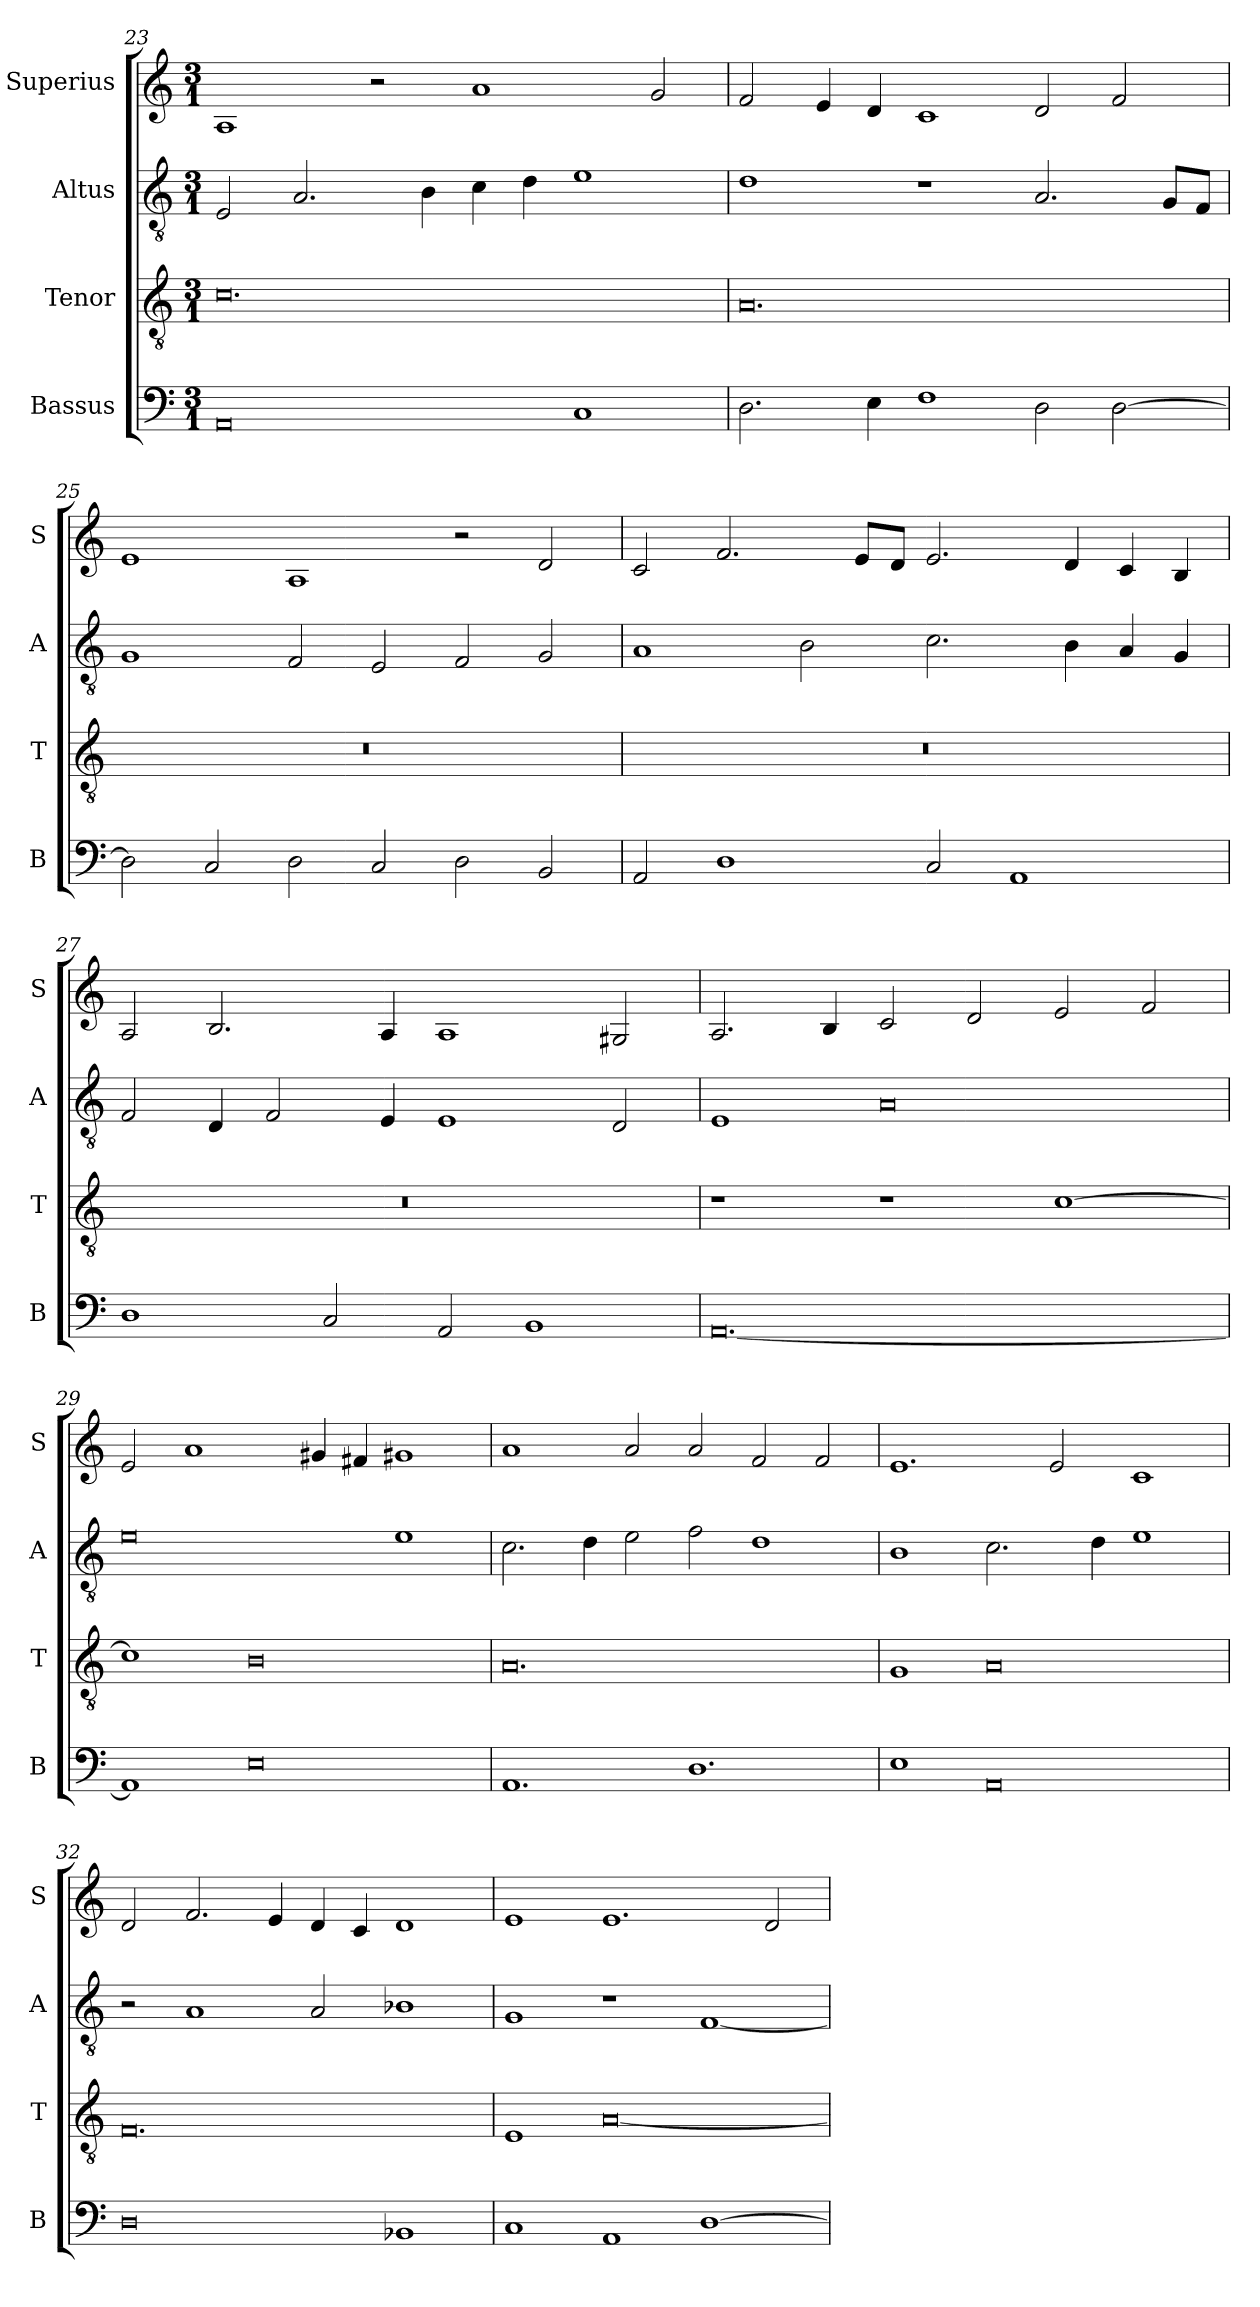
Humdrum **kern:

**kern	**kern	**kern	**kern
*part4	*part3	*part2	*part1
*staff4	*staff3	*staff2	*staff1
*I"Bassus	*I"Tenor	*I"Altus	*I"Superius
*I'B	*I'T	*I'A	*I'S
*clefF4	*clefGv2	*clefGv2	*clefG2
*k[]	*k[]	*k[]	*k[]
*M3/1	*M3/1	*M3/1	*M3/1
=23	=23	=23	=23
0AA	0.c	2E/	1A
.	.	2.A/	.
.	.	.	2r
.	.	4B\	.
.	.	4c\	1a
.	.	4d\	.
1C	.	1e	.
.	.	.	2g/
=24	=24	=24	=24
2.D\	0.A	1d	2f/
.	.	.	4e/
4E\	.	.	4d/
1F	.	1r	1c
2D\	.	2.A/	2d/
[2D\	.	.	2f/
.	.	8G/L	.
.	.	8F/J	.
=25	=25	=25	=25
2D\]	0.r	1G	1e
2C/	.	.	.
2D\	.	2F/	1A
2C/	.	2E/	.
2D\	.	2F/	2r
2BB/	.	2G/	2d/
=26	=26	=26	=26
2AA/	0.r	1A	2c/
1D	.	.	2.f/
.	.	2B\	.
.	.	.	8e/L
.	.	.	8d/J
2C/	.	2.c\	2.e/
1AA	.	.	.
.	.	4B\	4d/
.	.	4A/	4c/
.	.	4G/	4B/
=27	=27	=27	=27
1D	0.r	2F/	2A/
.	.	4D/	2.B/
.	.	2F/	.
2C/	.	.	.
.	.	4E/	4A/
2AA/	.	1E	1A
1BB	.	.	.
.	.	2D/	2G#X/
=28	=28	=28	=28
[0.AA	1r	1E	2.A/
.	.	.	4B/
.	1r	0A	2c/
.	.	.	2d/
.	[1c	.	2e/
.	.	.	2f/
=29	=29	=29	=29
1AA]	1c]	0e	2e/
.	.	.	1a
0E	0B	.	.
.	.	.	4g#X/
.	.	.	4f#X/
.	.	1e	1g#X
=30	=30	=30	=30
1.AA	0.A	2.c\	1a
.	.	4d\	.
.	.	2e\	2a/
1.D	.	2f\	2a/
.	.	1d	2f/
.	.	.	2f/
=31	=31	=31	=31
1E	1G	1B	1.e
0AA	0A	2.c\	.
.	.	.	2e/
.	.	4d\	.
.	.	1e	1c
=32	=32	=32	=32
0D	0.F	2r	2d/
.	.	1A	2.f/
.	.	.	4e/
.	.	2A/	4d/
.	.	.	4c/
1BB-X	.	1B-X	1d
=33	=33	=33	=33
1C	1E	1G	1e
1AA	[0A	1r	1.e
[1D	.	[1F	.
.	.	.	2d/
=	=	=	=
*-	*-	*-	*-
